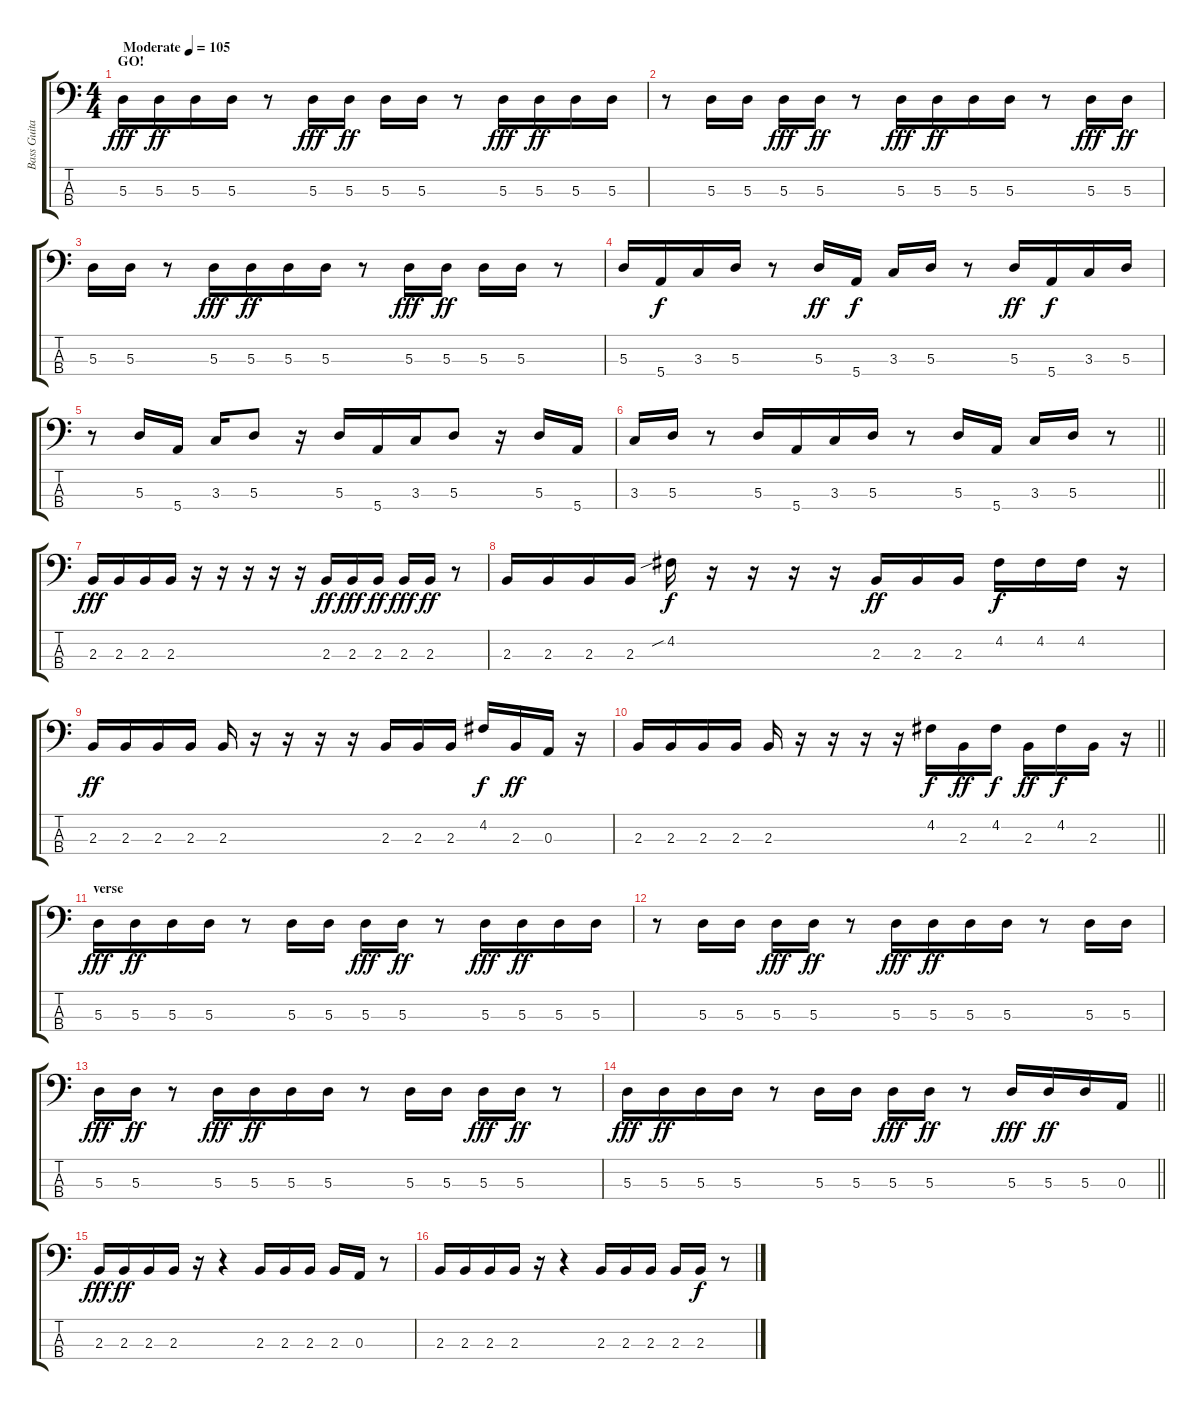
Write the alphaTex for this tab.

\track ("Bass Guitar" "Bass Guita") {instrument electricbassfinger}
\staff {score tabs}
\tuning (G2 D2 A1 E1) {hide}
\ts (4 4)
\section ("" "GO!")
\tempo (105 "Moderate")
\clef f4
\ks c
5.3.16{dy fff instrument electricbassfinger} 5.3.16{dy ff} 5.3.16 5.3.16 r.8 5.3.16{dy fff} 5.3.16{dy ff} 5.3.16 5.3.16 r.8 5.3.16{dy fff} 5.3.16{dy ff} 5.3.16 5.3.16 |
r.8 5.3.16 5.3.16 5.3.16{dy fff} 5.3.16{dy ff} r.8 5.3.16{dy fff} 5.3.16{dy ff} 5.3.16 5.3.16 r.8 5.3.16{dy fff} 5.3.16{dy ff} |
5.3.16 5.3.16 r.8 5.3.16{dy fff} 5.3.16{dy ff} 5.3.16 5.3.16 r.8 5.3.16{dy fff} 5.3.16{dy ff} 5.3.16 5.3.16 r.8 |
5.3.16 5.4.16{dy f} 3.3.16 5.3.16 r.8 5.3.16{dy ff} 5.4.16{dy f} 3.3.16 5.3.16 r.8 5.3.16{dy ff} 5.4.16{dy f} 3.3.16 5.3.16 |
r.8 5.3.16 5.4.16 3.3.16 5.3.8 r.16 5.3.16 5.4.16 3.3.16 5.3.8 r.16 5.3.16 5.4.16 |
\barLineRight lightlight
3.3.16 5.3.16 r.8 5.3.16 5.4.16 3.3.16 5.3.16 r.8 5.3.16 5.4.16 3.3.16 5.3.16 r.8 |
\section ("" "")
2.3.16{dy fff} 2.3.16 2.3.16 2.3.16 r.16 r.16 r.16 r.16 r.16 2.3.16{dy ff} 2.3.16{dy fff} 2.3.16{dy ff} 2.3.16{dy fff} 2.3.16{dy ff} r.8 |
2.3.16 2.3.16 2.3.16 2.3.16 4.2{sib}.16{dy f} r.16 r.16 r.16 r.16 2.3.16{dy ff} 2.3.16 2.3.16 4.2.16{dy f} 4.2.16 4.2.16 r.16 |
2.3.16{dy ff} 2.3.16 2.3.16 2.3.16 2.3.16 r.16 r.16 r.16 r.16 2.3.16 2.3.16 2.3.16 4.2.16{dy f} 2.3.16{dy ff} 0.3.16 r.16 |
\barLineRight lightlight
2.3.16 2.3.16 2.3.16 2.3.16 2.3.16 r.16 r.16 r.16 r.16 4.2.16{dy f} 2.3.16{dy ff} 4.2.16{dy f} 2.3.16{dy ff} 4.2.16{dy f} 2.3.16 r.16 |
\section ("" "verse")
5.3.16{dy fff} 5.3.16{dy ff} 5.3.16 5.3.16 r.8 5.3.16 5.3.16 5.3.16{dy fff} 5.3.16{dy ff} r.8 5.3.16{dy fff} 5.3.16{dy ff} 5.3.16 5.3.16 |
r.8 5.3.16 5.3.16 5.3.16{dy fff} 5.3.16{dy ff} r.8 5.3.16{dy fff} 5.3.16{dy ff} 5.3.16 5.3.16 r.8 5.3.16 5.3.16 |
5.3.16{dy fff} 5.3.16{dy ff} r.8 5.3.16{dy fff} 5.3.16{dy ff} 5.3.16 5.3.16 r.8 5.3.16 5.3.16 5.3.16{dy fff} 5.3.16{dy ff} r.8 |
\barLineRight lightlight
5.3.16{dy fff} 5.3.16{dy ff} 5.3.16 5.3.16 r.8 5.3.16 5.3.16 5.3.16{dy fff} 5.3.16{dy ff} r.8 5.3.16{dy fff} 5.3.16{dy ff} 5.3.16 0.3.16 |
\section ("" "")
2.3.16{dy fff} 2.3.16{dy ff} 2.3.16 2.3.16 r.16 r.4 2.3.16 2.3.16 2.3.16 2.3.16 0.3.16 r.8 |
2.3.16 2.3.16 2.3.16 2.3.16 r.16 r.4 2.3.16 2.3.16 2.3.16 2.3.16 2.3.16{dy f} r.8
